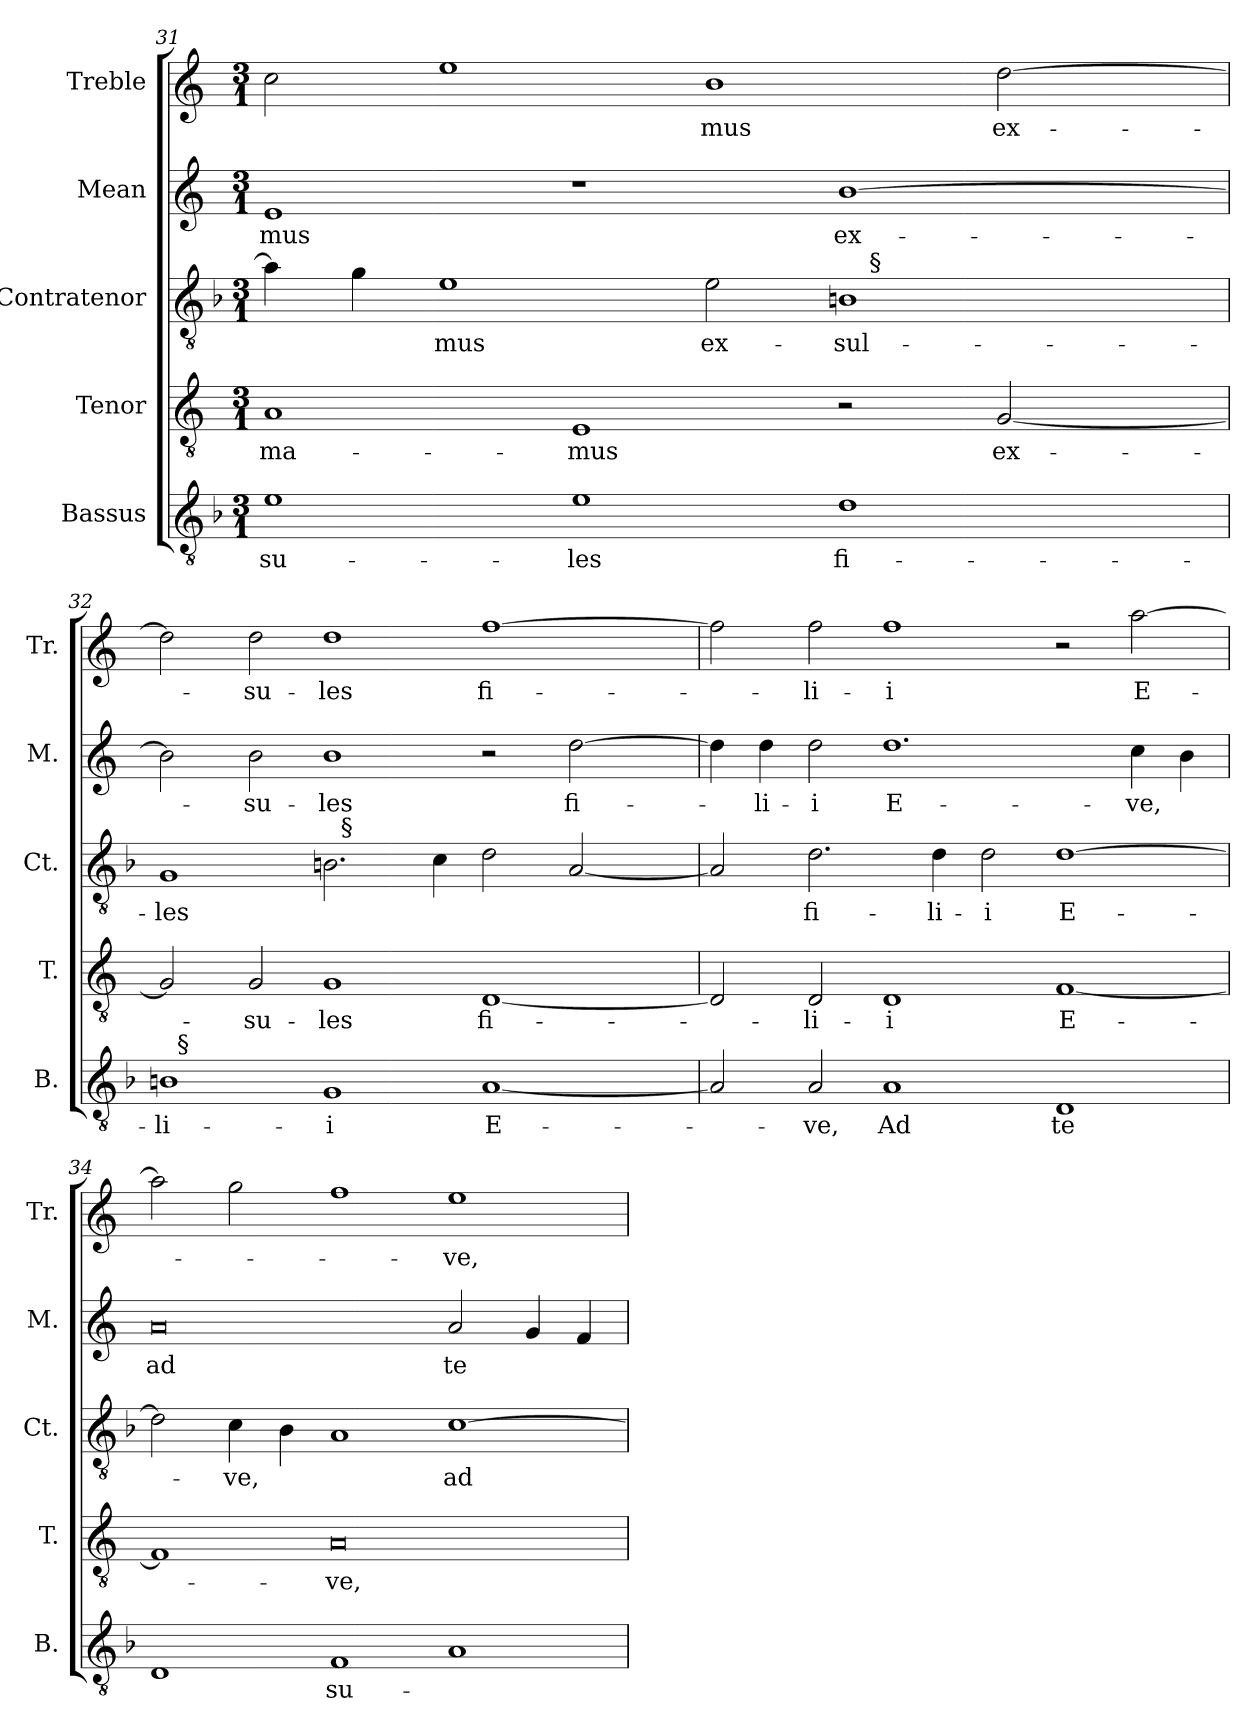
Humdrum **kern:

**kern	**text	**kern	**text	**kern	**text	**kern	**text	**kern	**text
*part5	*part5	*part4	*part4	*part3	*part3	*part2	*part2	*part1	*part1
*staff5	*staff5	*staff4	*staff4	*staff3	*staff3	*staff2	*staff2	*staff1	*staff1
*I"Bassus	*	*I"Tenor	*	*I"Contratenor	*	*I"Mean	*	*I"Treble	*
*I'B.	*	*I'T.	*	*I'Ct.	*	*I'M.	*	*I'Tr.	*
*clefGv2	*	*clefGv2	*	*clefGv2	*	*clefG2	*	*clefG2	*
*ITrd7c12	*	*ITrd7c12	*	*ITrd7c12	*	*	*	*	*
*k[b-]	*	*k[]	*	*k[b-]	*	*k[]	*	*k[]	*
*F:	*	*	*	*F:	*	*C:	*	*C:	*
*M3/1	*	*M3/1	*	*M3/1	*	*M3/1	*	*M3/1	*
=31	=31	=31	=31	=31	=31	=31	=31	=31	=31
!	!LO:LY:b:color=#000000	!	!	!	!	!	!	!	!
!	!	!	!LO:LY:b:color=#000000	!	!	!	!	!	!
!	!	!	!	!	!	!	!LO:LY:b:color=#000000	!	!
*	*	*	*	*^	*	*	*	*	*
1Ei	-su-	1AAi	-ma-	4Ai\]	1ryy	.	1ei	-mus	2cci\	.
.	.	.	.	4Gi\	.	.	.	.	.	.
!	!	!	!	!	!	!LO:LY:b:color=#000000	!	!	!	!
.	.	.	.	1Ei	.	-mus	.	.	1eei	.
!	!LO:LY:b:color=#000000	!	!	!	!	!	!	!	!	!
!	!	!	!LO:LY:b:color=#000000	!	!	!	!	!	!	!
1Ei	-les	1EEi	-mus	.	1ryy	.	1r	.	.	.
!	!	!	!	!	!	!LO:LY:b:color=#000000	!	!	!	!
!	!	!	!	!	!	!	!	!	!	!LO:LY:b:color=#000000
.	.	.	.	2Ei\	.	ex-	.	.	1bi	-mus
!	!LO:LY:b:color=#000000	!	!	!	!	!	!	!	!	!
!	!	!	!	!	!	!LO:LY:b:color=#000000	!	!	!	!
!	!	!	!	!	!	!	!	!LO:LY:b:color=#000000	!	!
1Di	fi-	2r	.	1BBi	32ryy	-sul-	[>1bi	ex-	.	.
.	.	.	.	.	256ryy	.	.	.	.	.
!	!	!	!	!	!LO:TX:a:t=§	!	!	!	!	!
.	.	.	.	.	2ryy	.	.	.	.	.
!	!	!	!LO:LY:b:color=#000000	!	!	!	!	!	!	!
!	!	!	!	!	!	!	!	!	!	!LO:LY:b:color=#000000
.	.	[<2GGi/	ex-	.	.	.	.	.	[>2ddi\	ex-
.	.	.	.	.	4ryy	.	.	.	.	.
.	.	.	.	.	8ryy	.	.	.	.	.
.	.	.	.	.	16ryy	.	.	.	.	.
.	.	.	.	.	64..ryy	.	.	.	.	.
=32`	=32`	=32`	=32`	=32`	=32`	=32`	=32`	=32`	=32`	=32`
!	!LO:LY:b:color=#000000	!	!	!	!	!	!	!	!	!
!	!	!	!	!	!	!LO:LY:b:color=#000000	!	!	!	!
*^	*	*	*	*	*	*	*	*	*	*
1BBni	32ryy	-li-	2GGi/]	.	1GGi	1ryy	-les	2bi\]	.	2ddi\]	.
.	256ryy	.	.	.	.	.	.	.	.	.	.
!	!LO:TX:a:t=§	!	!	!	!	!	!	!	!	!	!
.	1ryy	.	.	.	.	.	.	.	.	.	.
!	!	!	!	!LO:LY:b:color=#000000	!	!	!	!	!	!	!
!	!	!	!	!	!	!	!	!	!LO:LY:b:color=#000000	!	!
!	!	!	!	!	!	!	!	!	!	!	!LO:LY:b:color=#000000
.	.	.	2GGi/	-su-	.	.	.	2bi\	-su-	2ddi\	-su-
!	!	!LO:LY:b:color=#000000	!	!	!	!	!	!	!	!	!
!	!	!	!	!LO:LY:b:color=#000000	!	!	!	!	!	!	!
!	!	!	!	!	!	!	!	!	!LO:LY:b:color=#000000	!	!
!	!	!	!	!	!	!	!	!	!	!	!LO:LY:b:color=#000000
1GGi	.	-i	1GGi	-les	2.BBi\	32ryy	.	1bi	-les	1ddi	-les
.	.	.	.	.	.	256ryy	.	.	.	.	.
!	!	!	!	!	!	!LO:TX:a:t=§	!	!	!	!	!
.	1ryy	.	.	.	.	1ryy	.	.	.	.	.
.	.	.	.	.	4Ci\	.	.	.	.	.	.
!	!	!LO:LY:b:color=#000000	!	!	!	!	!	!	!	!	!
!	!	!	!	!LO:LY:b:color=#000000	!	!	!	!	!	!	!
!	!	!	!	!	!	!	!	!	!	!	!LO:LY:b:color=#000000
[<1AAi	.	E-	[<1DDi	fi-	2Di\	.	.	2r	.	[>1ffi	fi-
.	2ryy	.	.	.	.	2ryy	.	.	.	.	.
!	!	!	!	!	!	!	!	!	!LO:LY:b:color=#000000	!	!
.	.	.	.	.	[<2AAi/	.	.	[>2ddi\	fi-	.	.
.	4ryy	.	.	.	.	4ryy	.	.	.	.	.
.	8ryy	.	.	.	.	8ryy	.	.	.	.	.
.	16ryy	.	.	.	.	16ryy	.	.	.	.	.
.	64..ryy	.	.	.	.	64..ryy	.	.	.	.	.
*v	*v	*	*	*	*v	*v	*	*	*	*	*
!!LO:LB:g=z
=33`	=33`	=33`	=33`	=33`	=33`	=33`	=33`	=33`	=33`
2AAi/]	.	2DDi/]	.	2AAi/]	.	4ddi\]	.	2ffi\]	.
!	!	!	!	!	!	!	!LO:LY:b:color=#000000	!	!
.	.	.	.	.	.	4ddi\	-li-	.	.
!	!LO:LY:b:color=#000000	!	!	!	!	!	!	!	!
!	!	!	!LO:LY:b:color=#000000	!	!	!	!	!	!
!	!	!	!	!	!LO:LY:b:color=#000000	!	!	!	!
!	!	!	!	!	!	!	!LO:LY:b:color=#000000	!	!
!	!	!	!	!	!	!	!	!	!LO:LY:b:color=#000000
2AAi/	-ve,	2DDi/	-li-	2.Di\	fi-	2ddi\	-i	2ffi\	-li-
!	!LO:LY:b:color=#000000	!	!	!	!	!	!	!	!
!	!	!	!LO:LY:b:color=#000000	!	!	!	!	!	!
!	!	!	!	!	!	!	!LO:LY:b:color=#000000	!	!
!	!	!	!	!	!	!	!	!	!LO:LY:b:color=#000000
1AAi	Ad	1DDi	-i	.	.	1.ddi	E-	1ffi	-i
!	!	!	!	!	!LO:LY:b:color=#000000	!	!	!	!
.	.	.	.	4Di\	-li-	.	.	.	.
!	!	!	!	!	!LO:LY:b:color=#000000	!	!	!	!
.	.	.	.	2Di\	-i	.	.	.	.
!	!LO:LY:b:color=#000000	!	!	!	!	!	!	!	!
!	!	!	!LO:LY:b:color=#000000	!	!	!	!	!	!
!	!	!	!	!	!LO:LY:b:color=#000000	!	!	!	!
1DDi	te	[<1FFi	E-	[>1Di	E-	.	.	2r	.
!	!	!	!	!	!	!	!LO:LY:b:color=#000000	!	!
!	!	!	!	!	!	!	!	!	!LO:LY:b:color=#000000
.	.	.	.	.	.	4cci\	-ve,	[>2aai\	E-
.	.	.	.	.	.	4bi\	.	.	.
=34`	=34`	=34`	=34`	=34`	=34`	=34`	=34`	=34`	=34`
!	!	!	!	!	!	!	!LO:LY:b:color=#000000	!	!
1DDi	.	1FFi]	.	2Di\]	.	0ai	ad	2aai\]	.
!	!	!	!	!	!LO:LY:b:color=#000000	!	!	!	!
.	.	.	.	4Ci\	-ve,	.	.	2ggi\	.
.	.	.	.	4BB-i\	.	.	.	.	.
!	!LO:LY:b:color=#000000	!	!	!	!	!	!	!	!
!	!	!	!LO:LY:b:color=#000000	!	!	!	!	!	!
1FFi	su-	0AAi	-ve,	1AAi	.	.	.	1ffi	.
!	!	!	!	!	!LO:LY:b:color=#000000	!	!	!	!
!	!	!	!	!	!	!	!LO:LY:b:color=#000000	!	!
!	!	!	!	!	!	!	!	!	!LO:LY:b:color=#000000
1AAi	.	.	.	[>1Ci	ad	2ai/	te	1eei	-ve,
.	.	.	.	.	.	4gi/	.	.	.
.	.	.	.	.	.	4fi/	.	.	.
=`	=`	=`	=`	=`	=`	=`	=`	=`	=`
*-	*-	*-	*-	*-	*-	*-	*-	*-	*-
